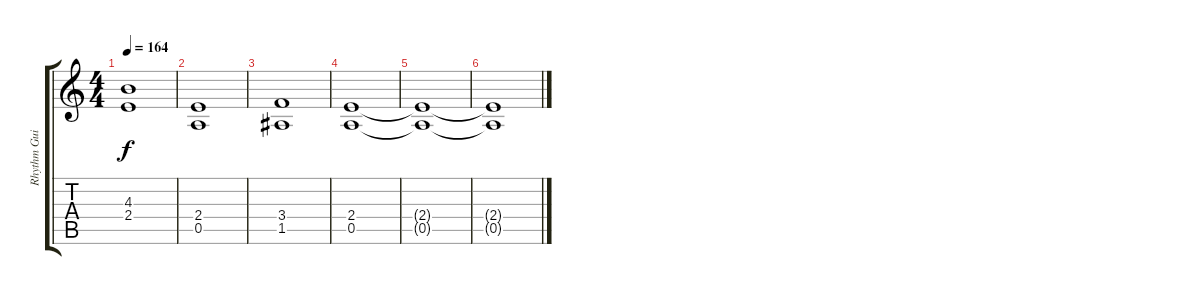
\track ("Rhythm Guitar 1" "Rhythm Gui") {instrument distortionguitar}
\staff {score tabs}
\tuning (E4 B3 G3 D3 A2 E2) {hide}
\ts (4 4)
\tempo 164
\clef g2
\ks c
(4.3 2.4).1{dy f} |
(2.4 0.5).1 |
(3.4 1.5).1 |
(2.4 0.5).1 |
(2.4{t} 0.5{t}).1 |
(2.4{t} 0.5{t}).1{volume 0}
